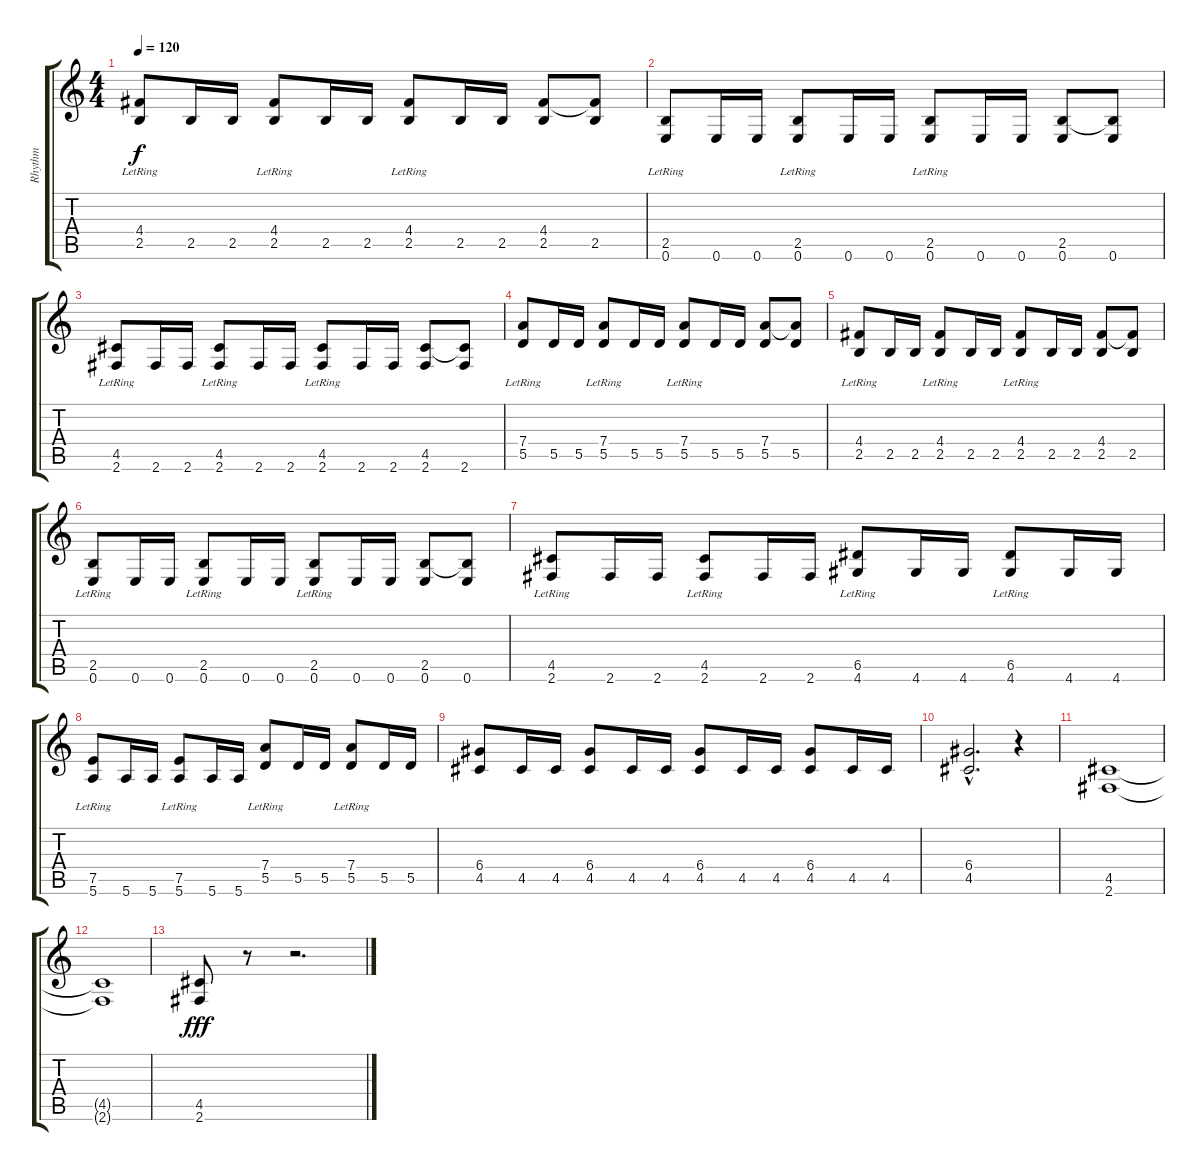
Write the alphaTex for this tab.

\track ("Rhythm" "Rhythm") {instrument distortionguitar}
\staff {score tabs}
\tuning (E4 B3 G3 D3 A2 E2) {hide}
\ts (4 4)
\tempo 120
\clef g2
\ks c
(4.4{lr} 2.5).8{dy f} 2.5.16 2.5.16 (4.4{lr} 2.5).8 2.5.16 2.5.16 (4.4{lr} 2.5).8 2.5.16 2.5.16 (4.4 2.5).8 (4.4{t} 2.5).8 |
(2.5{lr} 0.6).8 0.6.16 0.6.16 (2.5{lr} 0.6).8 0.6.16 0.6.16 (2.5{lr} 0.6).8 0.6.16 0.6.16 (2.5 0.6).8 (2.5{t} 0.6).8 |
(4.5{lr} 2.6).8 2.6.16 2.6.16 (4.5{lr} 2.6).8 2.6.16 2.6.16 (4.5{lr} 2.6).8 2.6.16 2.6.16 (4.5 2.6).8 (4.5{t} 2.6).8 |
(7.4{lr} 5.5).8 5.5.16 5.5.16 (7.4{lr} 5.5).8 5.5.16 5.5.16 (7.4{lr} 5.5).8 5.5.16 5.5.16 (7.4 5.5).8 (7.4{t} 5.5).8 |
(4.4{lr} 2.5).8 2.5.16 2.5.16 (4.4{lr} 2.5).8 2.5.16 2.5.16 (4.4{lr} 2.5).8 2.5.16 2.5.16 (4.4 2.5).8 (4.4{t} 2.5).8 |
(2.5{lr} 0.6).8 0.6.16 0.6.16 (2.5{lr} 0.6).8 0.6.16 0.6.16 (2.5{lr} 0.6).8 0.6.16 0.6.16 (2.5 0.6).8 (2.5{t} 0.6).8 |
(4.5{lr} 2.6).8 2.6.16 2.6.16 (4.5{lr} 2.6).8 2.6.16 2.6.16 (6.5{lr} 4.6).8 4.6.16 4.6.16 (6.5{lr} 4.6).8 4.6.16 4.6.16 |
(7.5{lr} 5.6).8 5.6.16 5.6.16 (7.5{lr} 5.6).8 5.6.16 5.6.16 (7.4{lr} 5.5).8 5.5.16 5.5.16 (7.4{lr} 5.5).8 5.5.16 5.5.16 |
(6.4 4.5).8 4.5.16 4.5.16 (6.4 4.5).8 4.5.16 4.5.16 (6.4 4.5).8 4.5.16 4.5.16 (6.4 4.5).8 4.5.16 4.5.16 |
(6.4{hac} 4.5{hac}).2{d} r.4 |
(4.5 2.6).1 |
(4.5{t} 2.6{t}).1 |
(4.5 2.6).8{dy fff} r.8 r.2{d}
